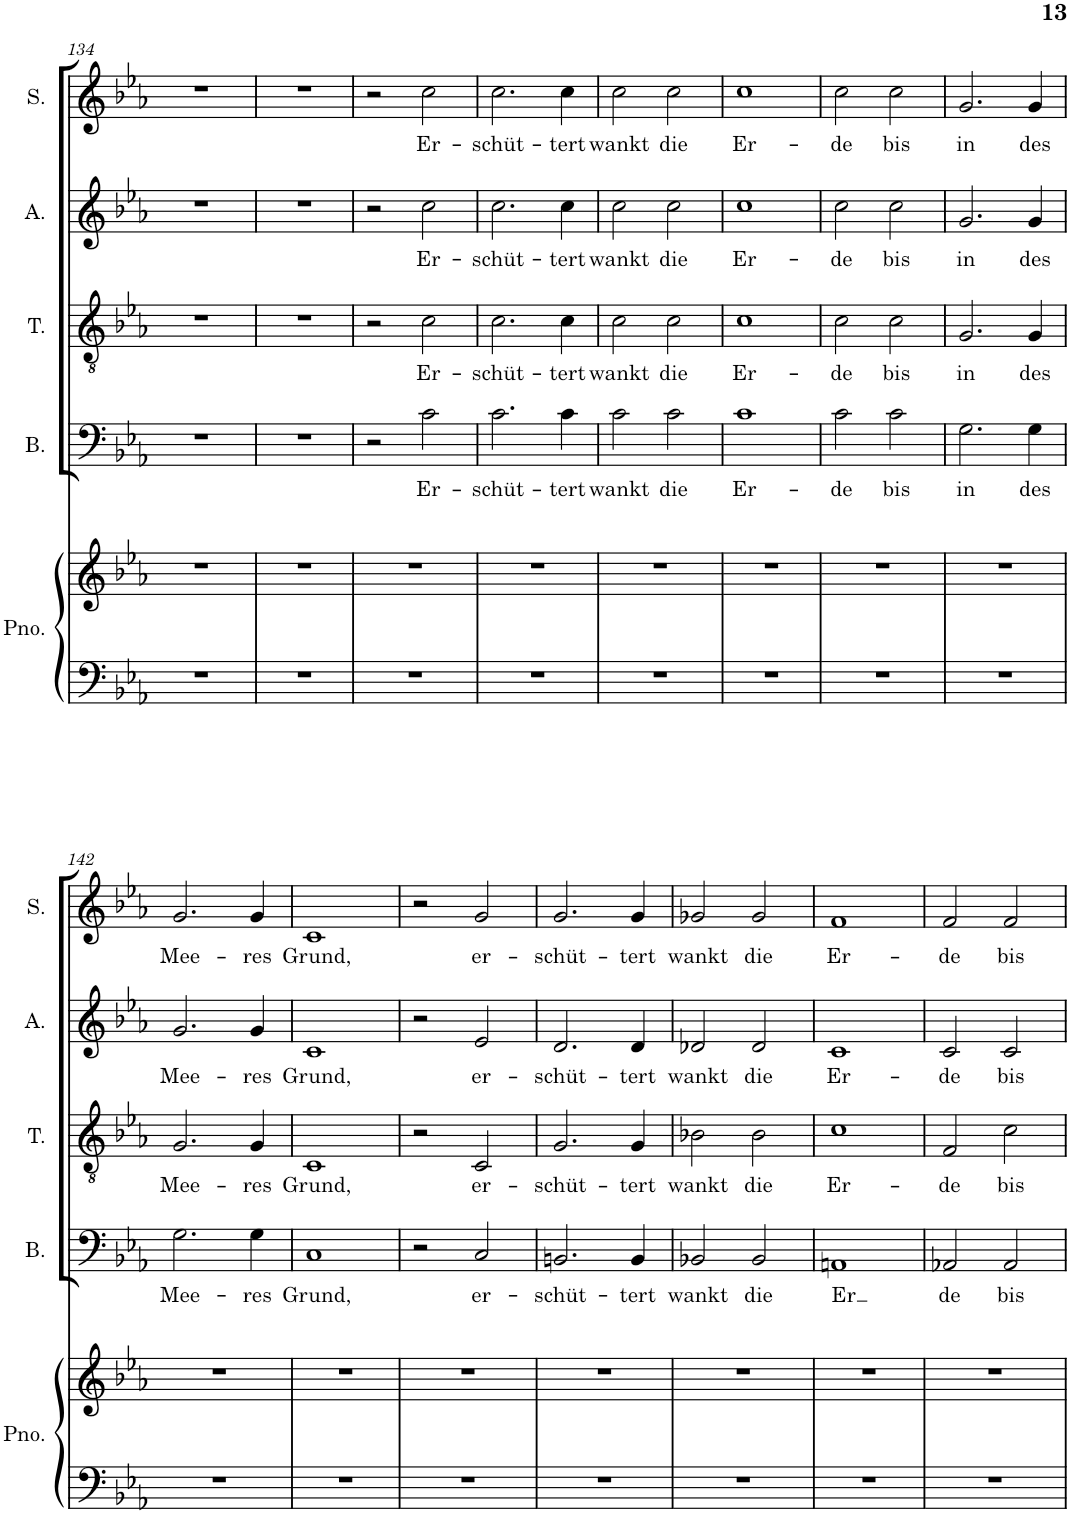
**kern	**kern	**kern	**text	**kern	**text	**kern	**text	**kern	**text
*part5	*part5	*part4	*part4	*part3	*part3	*part2	*part2	*part1	*part1
*staff6	*staff5	*staff4	*staff4	*staff3	*staff3	*staff2	*staff2	*staff1	*staff1
*I"Piano	*	*I"Bass	*	*I"Tenor	*	*I"Alto	*	*I"Soprano	*
*I'Pno.	*	*I'B.	*	*I'T.	*	*I'A.	*	*I'S.	*
!!LO:PB:g=z
*clefF4	*clefG2	*clefF4	*	*clefGv2	*	*clefG2	*	*clefG2	*
*k[b-e-a-]	*k[b-e-a-]	*k[b-e-a-]	*	*k[b-e-a-]	*	*k[b-e-a-]	*	*k[b-e-a-]	*
*M4/4	*M4/4	*M4/4	*	*M4/4	*	*M4/4	*	*M4/4	*
*met(c)	*met(c)	*met(c)	*	*met(c)	*	*met(c)	*	*met(c)	*
=134	=134	=134	=134	=134	=134	=134	=134	=134	=134
1r	1r	1r	.	1r	.	1r	.	1r	.
=135	=135	=135	=135	=135	=135	=135	=135	=135	=135
1r	1r	1r	.	1r	.	1r	.	1r	.
=136	=136	=136	=136	=136	=136	=136	=136	=136	=136
1r	1r	2r	.	2r	.	2r	.	2r	.
!	!	!	!LO:LY:b	!	!LO:LY:b	!	!LO:LY:b	!	!LO:LY:b
.	.	2c\	Er-	2c\	Er-	2cc\	Er-	2cc\	Er-
=137	=137	=137	=137	=137	=137	=137	=137	=137	=137
!	!	!	!LO:LY:b	!	!LO:LY:b	!	!LO:LY:b	!	!LO:LY:b
1r	1r	2.c\	-schüt-	2.c\	-schüt-	2.cc\	-schüt-	2.cc\	-schüt-
!	!	!	!LO:LY:b	!	!LO:LY:b	!	!LO:LY:b	!	!LO:LY:b
.	.	4c\	-tert	4c\	-tert	4cc\	-tert	4cc\	-tert
=138	=138	=138	=138	=138	=138	=138	=138	=138	=138
!	!	!	!LO:LY:b	!	!LO:LY:b	!	!LO:LY:b	!	!LO:LY:b
1r	1r	2c\	wankt	2c\	wankt	2cc\	wankt	2cc\	wankt
!	!	!	!LO:LY:b	!	!LO:LY:b	!	!LO:LY:b	!	!LO:LY:b
.	.	2c\	die	2c\	die	2cc\	die	2cc\	die
=139	=139	=139	=139	=139	=139	=139	=139	=139	=139
!	!	!	!LO:LY:b	!	!LO:LY:b	!	!LO:LY:b	!	!LO:LY:b
1r	1r	1c	Er-	1c	Er-	1cc	Er-	1cc	Er-
=140	=140	=140	=140	=140	=140	=140	=140	=140	=140
!	!	!	!LO:LY:b	!	!LO:LY:b	!	!LO:LY:b	!	!LO:LY:b
1r	1r	2c\	-de	2c\	-de	2cc\	-de	2cc\	-de
!	!	!	!LO:LY:b	!	!LO:LY:b	!	!LO:LY:b	!	!LO:LY:b
.	.	2c\	bis	2c\	bis	2cc\	bis	2cc\	bis
=141	=141	=141	=141	=141	=141	=141	=141	=141	=141
!	!	!	!LO:LY:b	!	!LO:LY:b	!	!LO:LY:b	!	!LO:LY:b
1r	1r	2.G\	in	2.G/	in	2.g/	in	2.g/	in
!	!	!	!LO:LY:b	!	!LO:LY:b	!	!LO:LY:b	!	!LO:LY:b
.	.	4G\	des	4G/	des	4g/	des	4g/	des
!!LO:LB:g=z
=142	=142	=142	=142	=142	=142	=142	=142	=142	=142
!	!	!	!LO:LY:b	!	!LO:LY:b	!	!LO:LY:b	!	!LO:LY:b
1r	1r	2.G\	Mee-	2.G/	Mee-	2.g/	Mee-	2.g/	Mee-
!	!	!	!LO:LY:b	!	!LO:LY:b	!	!LO:LY:b	!	!LO:LY:b
.	.	4G\	-res	4G/	-res	4g/	-res	4g/	-res
=143	=143	=143	=143	=143	=143	=143	=143	=143	=143
!	!	!	!LO:LY:b	!	!LO:LY:b	!	!LO:LY:b	!	!LO:LY:b
1r	1r	1C	Grund,	1C	Grund,	1c	Grund,	1c	Grund,
=144	=144	=144	=144	=144	=144	=144	=144	=144	=144
1r	1r	2r	.	2r	.	2r	.	2r	.
!	!	!	!LO:LY:b	!	!LO:LY:b	!	!LO:LY:b	!	!LO:LY:b
.	.	2C/	er-	2C/	er-	2e-/	er-	2g/	er-
=145	=145	=145	=145	=145	=145	=145	=145	=145	=145
!	!	!	!LO:LY:b	!	!LO:LY:b	!	!LO:LY:b	!	!LO:LY:b
1r	1r	2.BBn/	-schüt-	2.G/	-schüt-	2.d/	-schüt-	2.g/	-schüt-
!	!	!	!LO:LY:b	!	!LO:LY:b	!	!LO:LY:b	!	!LO:LY:b
.	.	4BB/	-tert	4G/	-tert	4d/	-tert	4g/	-tert
=146	=146	=146	=146	=146	=146	=146	=146	=146	=146
!	!	!	!LO:LY:b	!	!LO:LY:b	!	!LO:LY:b	!	!LO:LY:b
1r	1r	2BB-X/	wankt	2B-X\	wankt	2d-X/	wankt	2g-X/	wankt
!	!	!	!LO:LY:b	!	!LO:LY:b	!	!LO:LY:b	!	!LO:LY:b
.	.	2BB-/	die	2B-\	die	2d-/	die	2g-/	die
=147	=147	=147	=147	=147	=147	=147	=147	=147	=147
!	!	!	!LO:LY:b	!	!LO:LY:b	!	!LO:LY:b	!	!LO:LY:b
1r	1r	1AAn	Er	1c	Er-	1c	Er-	1f	Er-
=148	=148	=148	=148	=148	=148	=148	=148	=148	=148
!	!	!	!LO:LY:b	!	!LO:LY:b	!	!LO:LY:b	!	!LO:LY:b
1r	1r	2AA-X/	de	2F/	-de	2c/	-de	2f/	-de
!	!	!	!LO:LY:b	!	!LO:LY:b	!	!LO:LY:b	!	!LO:LY:b
.	.	2AA-/	bis	2c\	bis	2c/	bis	2f/	bis
=	=	=	=	=	=	=	=	=	=
*-	*-	*-	*-	*-	*-	*-	*-	*-	*-
